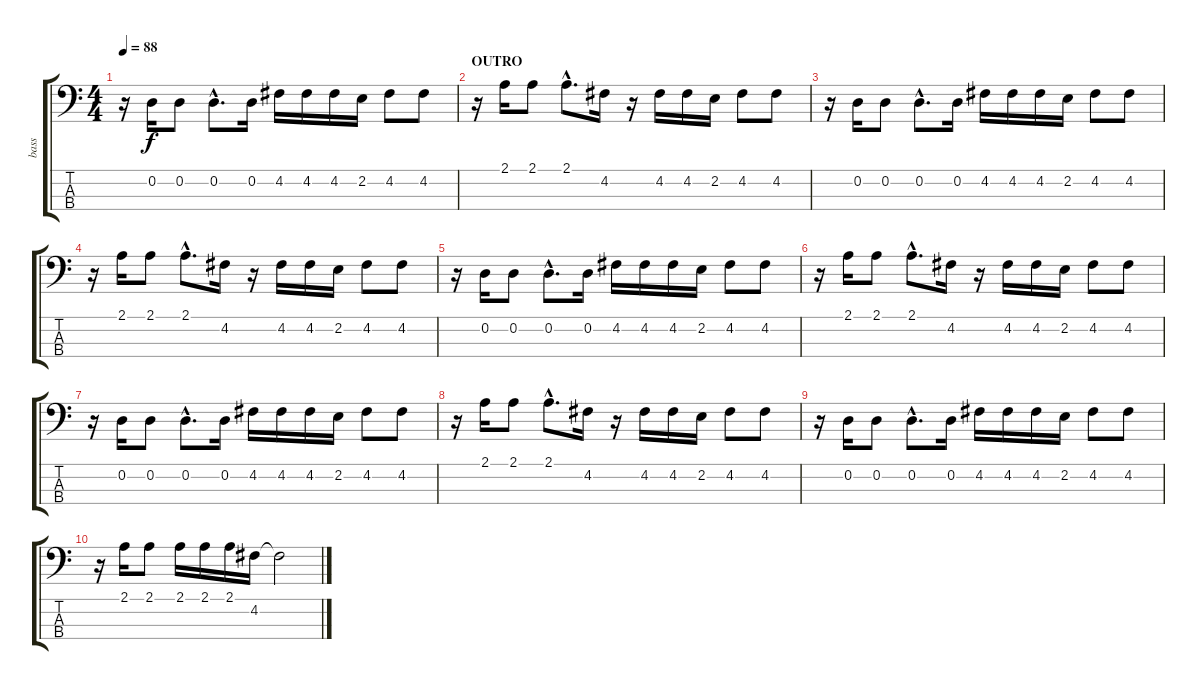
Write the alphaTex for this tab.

\track ("bass" "bass") {instrument electricbasspick}
\staff {score tabs}
\tuning (G2 D2 A1 E1) {hide}
\ts (4 4)
\tempo 88
\clef f4
\ks c
r.16{dy f} 0.2.16 0.2.8 0.2{hac}.8{d} 0.2.16 4.2.16 4.2.16 4.2.16 2.2.16 4.2.8 4.2.8 |
\section ("" "OUTRO")
r.16 2.1.16 2.1.8 2.1{hac}.8{d} 4.2.16 r.16 4.2.16 4.2.16 2.2.16 4.2.8 4.2.8 |
r.16 0.2.16 0.2.8 0.2{hac}.8{d} 0.2.16 4.2.16 4.2.16 4.2.16 2.2.16 4.2.8 4.2.8 |
r.16 2.1.16 2.1.8 2.1{hac}.8{d} 4.2.16 r.16 4.2.16 4.2.16 2.2.16 4.2.8 4.2.8 |
r.16 0.2.16 0.2.8 0.2{hac}.8{d} 0.2.16 4.2.16 4.2.16 4.2.16 2.2.16 4.2.8 4.2.8 |
r.16 2.1.16 2.1.8 2.1{hac}.8{d} 4.2.16 r.16 4.2.16 4.2.16 2.2.16 4.2.8 4.2.8 |
r.16 0.2.16 0.2.8 0.2{hac}.8{d} 0.2.16 4.2.16 4.2.16 4.2.16 2.2.16 4.2.8 4.2.8 |
r.16 2.1.16 2.1.8 2.1{hac}.8{d} 4.2.16 r.16 4.2.16 4.2.16 2.2.16 4.2.8 4.2.8 |
r.16 0.2.16 0.2.8 0.2{hac}.8{d} 0.2.16 4.2.16 4.2.16 4.2.16 2.2.16 4.2.8 4.2.8 |
r.16 2.1.16 2.1.8 2.1.16 2.1.16 2.1.16 4.2.16 4.2{t}.2
